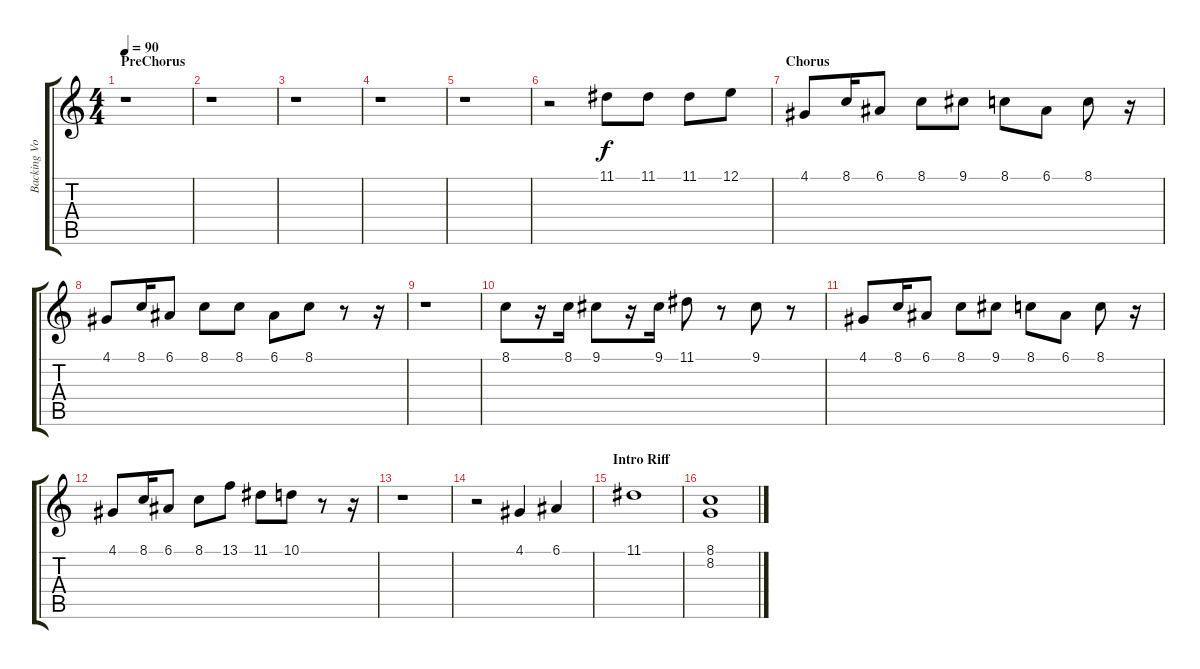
\track ("Backing Vocals" "Backing Vo") {instrument voiceoohs}
\staff {score tabs}
\tuning (E4 B3 G3 D3 A2 E2) {hide}
\ts (4 4)
\section ("" "PreChorus")
\tempo 90
\clef g2
\ks c
r.1{dy f} |
r.1 |
r.1 |
r.1 |
r.1 |
r.2 11.1.8 11.1.8 11.1.8 12.1.8 |
\section ("" "Chorus")
4.1.8 8.1.16 6.1.8 8.1.8 9.1.8 8.1.8 6.1.8 8.1.8 r.16 |
4.1.8 8.1.16 6.1.8 8.1.8 8.1.8 6.1.8 8.1.8 r.8 r.16 |
r.1 |
8.1.8 r.16 8.1.16 9.1.8 r.16 9.1.16 11.1.8 r.8 9.1.8 r.8 |
4.1.8 8.1.16 6.1.8 8.1.8 9.1.8 8.1.8 6.1.8 8.1.8 r.16 |
4.1.8 8.1.16 6.1.8 8.1.8 13.1.8 11.1.8 10.1.8 r.8 r.16 |
r.1 |
r.2 4.1.4 6.1.4 |
\section ("" "Intro Riff")
11.1.1 |
(8.1 8.2).1
